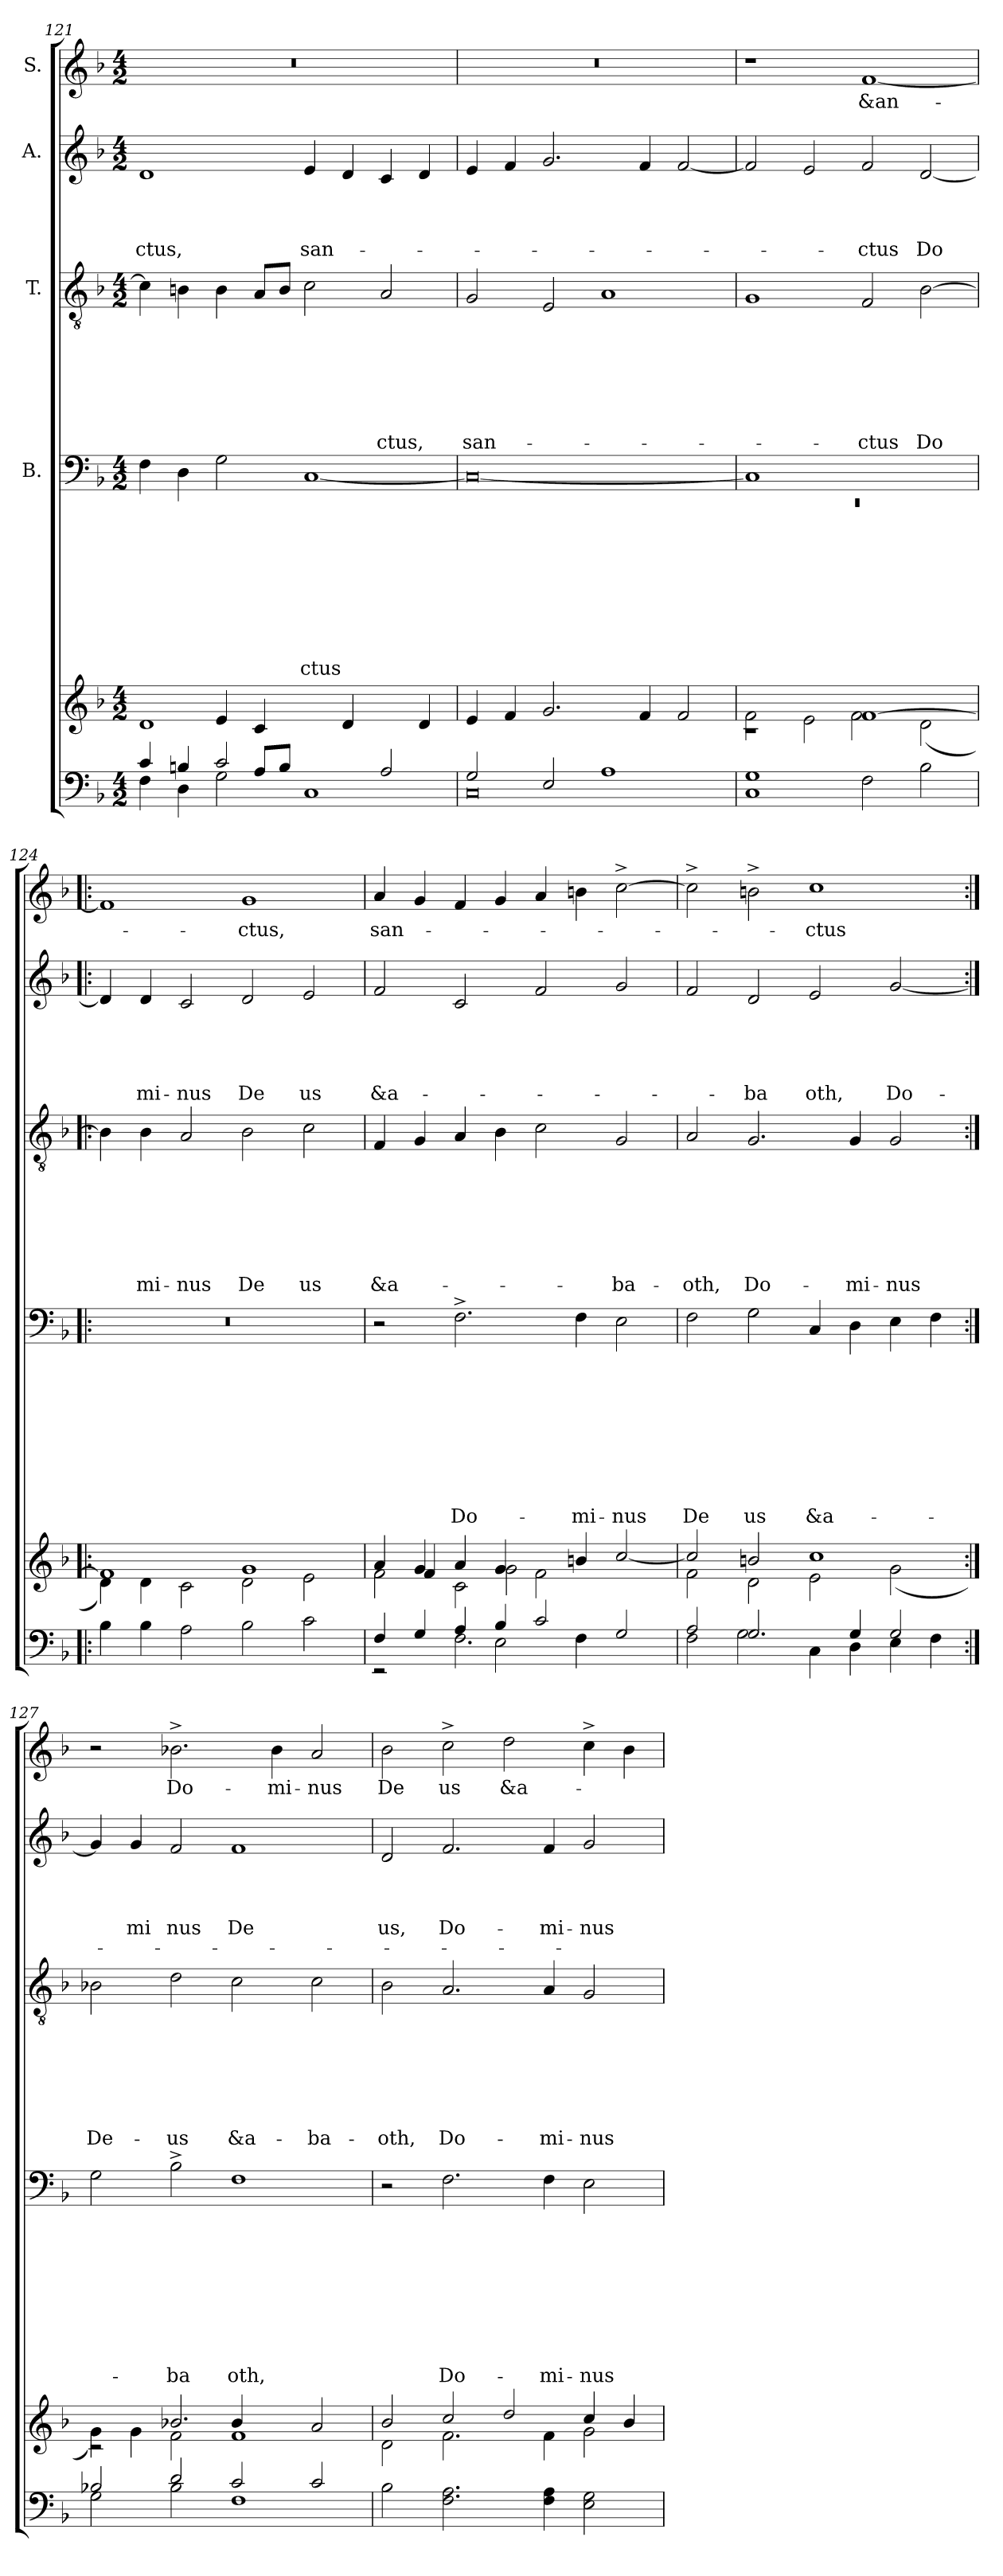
**kern	**kern	**kern	**text	**text	**text	**text	**text	**text	**text	**text	**text	**kern	**text	**text	**text	**text	**text	**text	**text	**kern	**text	**text	**text	**text	**text	**kern	**text
*part5	*part5	*part4	*part4	*part4	*part4	*part4	*part4	*part4	*part4	*part4	*part4	*part3	*part3	*part3	*part3	*part3	*part3	*part3	*part3	*part2	*part2	*part2	*part2	*part2	*part2	*part1	*part1
*staff6	*staff5	*staff4	*staff4	*staff4	*staff4	*staff4	*staff4	*staff4	*staff4	*staff4	*staff4	*staff3	*staff3	*staff3	*staff3	*staff3	*staff3	*staff3	*staff3	*staff2	*staff2	*staff2	*staff2	*staff2	*staff2	*staff1	*staff1
*	*	*I"B.	*	*	*	*	*	*	*	*	*	*I"T.	*	*	*	*	*	*	*	*I"A.	*	*	*	*	*	*I"S.	*
*clefF4	*clefG2	*clefF4	*	*	*	*	*	*	*	*	*	*clefGv2	*	*	*	*	*	*	*	*clefG2	*	*	*	*	*	*clefG2	*
*k[b-]	*k[b-]	*k[b-]	*	*	*	*	*	*	*	*	*	*k[b-]	*	*	*	*	*	*	*	*k[b-]	*	*	*	*	*	*k[b-]	*
*F:	*F:	*F:	*	*	*	*	*	*	*	*	*	*F:	*	*	*	*	*	*	*	*F:	*	*	*	*	*	*F:	*
*M4/2	*M4/2	*M4/2	*	*	*	*	*	*	*	*	*	*M4/2	*	*	*	*	*	*	*	*M4/2	*	*	*	*	*	*M4/2	*
=121	=121	=121	=121	=121	=121	=121	=121	=121	=121	=121	=121	=121	=121	=121	=121	=121	=121	=121	=121	=121	=121	=121	=121	=121	=121	=121	=121
*^	*^	*	*	*	*	*	*	*	*	*	*	*	*	*	*	*	*	*	*	*	*	*	*	*	*	*	*
*	*^	*	*^	*	*	*	*	*	*	*	*	*	*	*	*	*	*	*	*	*	*	*	*	*	*	*	*	*	*
!	!	!	!	!	!	!	!	!	!	!	!	!	!	!	!	!	!	!	!	!	!	!	!	!	!	!	!	!LO:LY:b	!	!LO:N:vis=1	!
4F\	4c/	4ryy	1d	2ryy	2.ryy	4F\	.	.	.	.	.	.	.	.	.	4c\]	.	.	.	.	.	.	.	1d	.	.	.	-ctus,	.	0r	.
4D\	4Bn/	4B/	.	.	.	4D\	.	.	.	.	.	.	.	.	.	4Bn\	.	.	.	.	.	.	.	.	.	.	.	.	.	.	.
2G\	2c/	4ryy	.	4e/	.	2G\	.	.	.	.	.	.	.	.	.	4B\	.	.	.	.	.	.	.	.	.	.	.	.	.	.	.
.	.	8A/L	.	2ryy	4c/	.	.	.	.	.	.	.	.	.	.	8A/L	.	.	.	.	.	.	.	.	.	.	.	.	.	.	.
.	.	8B/J	.	.	.	.	.	.	.	.	.	.	.	.	.	8B/J	.	.	.	.	.	.	.	.	.	.	.	.	.	.	.
!	!	!	!	!	!	!	!	!	!	!	!	!	!	!	!LO:LY:b	!	!	!	!	!	!	!	!	!	!	!	!	!LO:LY:b	!	!	!
1ryy	2ryy	(<1C	1ryy	.	2.ryy	[<1C	.	.	.	.	.	.	.	.	-ctus	2c\	.	.	.	.	.	.	.	4e/	.	.	.	san-	.	.	.
.	.	.	.	4d/	.	.	.	.	.	.	.	.	.	.	.	.	.	.	.	.	.	.	.	4d/	.	.	.	.	.	.	.
!	!	!	!	!	!	!	!	!	!	!	!	!	!	!	!	!	!	!	!	!	!	!	!LO:LY:b	!	!	!	!	!	!	!	!
.	2A/	.	.	2ryy	.	.	.	.	.	.	.	.	.	.	.	2A/	.	.	.	.	.	.	-ctus,	4c/	.	.	.	.	.	.	.
.	.	.	.	.	4d/	.	.	.	.	.	.	.	.	.	.	.	.	.	.	.	.	.	.	4d/	.	.	.	.	.	.	.
*	*v	*v	*	*	*	*	*	*	*	*	*	*	*	*	*	*	*	*	*	*	*	*	*	*	*	*	*	*	*	*	*
=122	=122	=122	=122	=122	=122	=122	=122	=122	=122	=122	=122	=122	=122	=122	=122	=122	=122	=122	=122	=122	=122	=122	=122	=122	=122	=122	=122	=122	=122	=122
!	!	!	!	!	!	!	!	!	!	!	!	!	!	!	!	!	!	!	!	!	!	!LO:LY:b	!	!	!	!	!	!	!LO:N:vis=1	!
*	*	*v	*v	*v	*	*	*	*	*	*	*	*	*	*	*	*	*	*	*	*	*	*	*	*	*	*	*	*	*	*
2G/	0C	4e/	0C_	.	.	.	.	.	.	.	.	.	2G/	.	.	.	.	.	.	san-	4e/	.	.	.	.	.	0r	.
.	.	4f/	.	.	.	.	.	.	.	.	.	.	.	.	.	.	.	.	.	.	4f/	.	.	.	.	.	.	.
2E/	.	2.g/	.	.	.	.	.	.	.	.	.	.	2E/	.	.	.	.	.	.	.	2.g/	.	.	.	.	.	.	.
1A	.	.	.	.	.	.	.	.	.	.	.	.	1A	.	.	.	.	.	.	.	.	.	.	.	.	.	.	.
.	.	4f/	.	.	.	.	.	.	.	.	.	.	.	.	.	.	.	.	.	.	4f/	.	.	.	.	.	.	.
.	.	2f/	.	.	.	.	.	.	.	.	.	.	.	.	.	.	.	.	.	.	[<2f/	.	.	.	.	.	.	.
=123	=123	=123	=123	=123	=123	=123	=123	=123	=123	=123	=123	=123	=123	=123	=123	=123	=123	=123	=123	=123	=123	=123	=123	=123	=123	=123	=123	=123
*	*	*^	*^	*	*	*	*	*	*	*	*	*	*	*	*	*	*	*	*	*	*	*	*	*	*	*	*	*
!	!	!	!	!	!LO:N:vis=1	!	!	!	!	!	!	!	!	!	!	!	!	!	!	!	!	!	!	!	!	!	!	!	!	!
1G	1C	2f\)	1rc	1C]	0rEE	.	.	.	.	.	.	.	.	.	1G	.	.	.	.	.	.	.	2f/]	.	.	.	.	.	1r	.
.	.	2e\	.	.	.	.	.	.	.	.	.	.	.	.	.	.	.	.	.	.	.	.	2e/	.	.	.	.	.	.	.
!	!	!	!	!	!	!	!	!	!	!	!	!	!	!	!	!	!	!	!	!	!	!LO:LY:b	!	!	!	!	!LO:LY:b	!	!	!LO:LY:b
1ryy	2F\	[<1f	2f\	1ryy	.	.	.	.	.	.	.	.	.	.	2F/	.	.	.	.	.	.	-ctus	2f/	.	.	.	-ctus	.	[<1f	&an-
!	!	!	!	!	!	!	!	!	!	!	!	!	!	!	!	!	!	!	!	!	!	!LO:LY:b	!	!	!	!	!LO:LY:b	!	!	!
.	2B-\	.	(<2d\	.	.	.	.	.	.	.	.	.	.	.	[<2B-\	.	.	.	.	.	.	Do	[<2d/	.	.	.	Do	.	.	.
*	*	*	*	*v	*v	*	*	*	*	*	*	*	*	*	*	*	*	*	*	*	*	*	*	*	*	*	*	*	*	*
!!LO:LB:g=z
=124!|:	=124!|:	=124!|:	=124!|:	=124!|:	=124!|:	=124!|:	=124!|:	=124!|:	=124!|:	=124!|:	=124!|:	=124!|:	=124!|:	=124!|:	=124!|:	=124!|:	=124!|:	=124!|:	=124!|:	=124!|:	=124!|:	=124!|:	=124!|:	=124!|:	=124!|:	=124!|:	=124!|:	=124!|:	=124!|:
!	!	!	!	!LO:N:vis=1	!	!	!	!	!	!	!	!	!	!	!	!	!	!	!	!	!	!	!	!	!	!	!	!	!
*v	*v	*	*	*	*	*	*	*	*	*	*	*	*	*	*	*	*	*	*	*	*	*	*	*	*	*	*	*	*
4B-\	1f]	4d\)	0r	.	.	.	.	.	.	.	.	.	4B-\]	.	.	.	.	.	.	.	4d/]	.	.	.	.	.	1f]	.
!	!	!	!	!	!	!	!	!	!	!	!	!	!	!	!	!	!	!	!	!LO:LY:b	!	!	!	!	!	!LO:LY:b	!	!
4B-\	.	4d\	.	.	.	.	.	.	.	.	.	.	4B-\	.	.	.	.	.	.	mi-	4d/	.	.	.	.	mi-	.	.
!	!	!	!	!	!	!	!	!	!	!	!	!	!	!	!	!	!	!	!	!LO:LY:b	!	!	!	!	!	!LO:LY:b	!	!
2A\	.	2c\	.	.	.	.	.	.	.	.	.	.	2A/	.	.	.	.	.	.	-nus	2c/	.	.	.	.	-nus	.	.
!	!	!	!	!	!	!	!	!	!	!	!	!	!	!	!	!	!	!	!	!LO:LY:b	!	!	!	!	!	!LO:LY:b	!	!LO:LY:b
2B-\	2d\	1g	.	.	.	.	.	.	.	.	.	.	2B-\	.	.	.	.	.	.	De	2d/	.	.	.	.	De	1g	-ctus,
!	!	!	!	!	!	!	!	!	!	!	!	!	!	!	!	!	!	!	!	!LO:LY:b	!	!	!	!	!	!LO:LY:b	!	!
2c\	2e\	.	.	.	.	.	.	.	.	.	.	.	2c\	.	.	.	.	.	.	us	2e/	.	.	.	.	us	.	.
=125	=125	=125	=125	=125	=125	=125	=125	=125	=125	=125	=125	=125	=125	=125	=125	=125	=125	=125	=125	=125	=125	=125	=125	=125	=125	=125	=125	=125
*^	*^	*	*	*	*	*	*	*	*	*	*	*	*	*	*	*	*	*	*	*	*	*	*	*	*	*	*	*
*	*^	*	*	*^	*	*	*	*	*	*	*	*	*	*	*	*	*	*	*	*	*	*	*	*	*	*	*	*	*	*
!	!	!	!	!	!	!	!	!	!	!	!	!	!	!	!	!	!	!	!	!	!	!	!	!LO:LY:b	!	!	!	!	!	!LO:LY:b	!	!LO:LY:b
4F/	2rEE	2.ryy	2f\	4a/	4ryy	2.ryy	2r	.	.	.	.	.	.	.	.	.	4F/	.	.	.	.	.	.	&a-	2f/	.	.	.	.	&a-	4a/	san-
4G/	.	.	.	4g/	4f/	.	.	.	.	.	.	.	.	.	.	.	4G/	.	.	.	.	.	.	.	.	.	.	.	.	.	4g/	.
!	!	!	!	!	!	!	!	!	!	!	!	!	!	!	!	!LO:LY:b	!	!	!	!	!	!	!	!	!	!	!	!	!	!	!	!
2.F\	4A/	.	4a/	2c\	4ryy	.	2.F^>\	.	.	.	.	.	.	.	.	Do-	4A/	.	.	.	.	.	.	.	2c/	.	.	.	.	.	4f/	.
.	4B-/	2E\	2ryy	.	4g/	2g\	.	.	.	.	.	.	.	.	.	.	4B-\	.	.	.	.	.	.	.	.	.	.	.	.	.	4g/	.
.	2c/	.	.	1ryy	2f\	.	.	.	.	.	.	.	.	.	.	.	2c\	.	.	.	.	.	.	.	2f/	.	.	.	.	.	4a/	.
!	!	!	!	!	!	!	!	!	!	!	!	!	!	!	!	!LO:LY:b	!	!	!	!	!	!	!	!	!	!	!	!	!	!	!	!
4F\	.	2.ryy	4bn/	.	.	2.ryy	4F\	.	.	.	.	.	.	.	.	-mi-	.	.	.	.	.	.	.	.	.	.	.	.	.	.	4bn\	.
!	!	!	!	!	!	!	!	!	!	!	!	!	!	!	!	!LO:LY:b	!	!	!	!	!	!	!	!LO:LY:b	!	!	!	!	!	!	!	!
2G/	2ryy	.	[>2cc/	.	2ryy	.	2E\	.	.	.	.	.	.	.	.	-nus	2G/	.	.	.	.	.	.	-ba-	2g/	.	.	.	.	.	[>2cc^>\	.
*	*v	*v	*	*	*	*	*	*	*	*	*	*	*	*	*	*	*	*	*	*	*	*	*	*	*	*	*	*	*	*	*	*
*	*	*	*	*v	*v	*	*	*	*	*	*	*	*	*	*	*	*	*	*	*	*	*	*	*	*	*	*	*	*	*	*
=126	=126	=126	=126	=126	=126	=126	=126	=126	=126	=126	=126	=126	=126	=126	=126	=126	=126	=126	=126	=126	=126	=126	=126	=126	=126	=126	=126	=126	=126	=126
!	!	!	!	!	!	!	!	!	!	!	!	!	!	!LO:LY:b	!	!	!	!	!	!	!	!LO:LY:b	!	!	!	!	!	!	!	!
*	*	*	*v	*v	*	*	*	*	*	*	*	*	*	*	*	*	*	*	*	*	*	*	*	*	*	*	*	*	*	*
2F\	2A/	2cc/]	2f\	2F\	.	.	.	.	.	.	.	.	De	2A/	.	.	.	.	.	.	-oth,	2f/	.	.	.	.	.	2cc^>\]	.
!	!	!	!	!	!	!	!	!	!	!	!	!	!LO:LY:b	!	!	!	!	!	!	!	!LO:LY:b	!	!	!	!	!	!LO:LY:b	!	!
2.G/	2G\	2d\	2bn/	2G\	.	.	.	.	.	.	.	.	us	2.G/	.	.	.	.	.	.	Do-	2d/	.	.	.	.	-ba	2bn^>\	.
!	!	!	!	!	!	!	!	!	!	!	!	!	!LO:LY:b	!	!	!	!	!	!	!	!	!	!	!	!	!	!LO:LY:b	!	!LO:LY:b
.	4C\	1cc	2e\	4C/	.	.	.	.	.	.	.	.	&a-	.	.	.	.	.	.	.	.	2e/	.	.	.	.	oth,	1cc	-ctus
!	!	!	!	!	!	!	!	!	!	!	!	!	!	!	!	!	!	!	!	!	!LO:LY:b	!	!	!	!	!	!	!	!
4D\	4G/	.	.	4D\	.	.	.	.	.	.	.	.	.	4G/	.	.	.	.	.	.	-mi-	.	.	.	.	.	.	.	.
!	!	!	!	!	!	!	!	!	!	!	!	!	!	!	!	!	!	!	!	!	!LO:LY:b	!	!	!	!	!	!LO:LY:b	!	!
2G/	4E\	.	(<2g\	4E\	.	.	.	.	.	.	.	.	.	2G/	.	.	.	.	.	.	-nus	[<2g/	.	.	.	.	Do-	.	.
.	4F\	.	.	4F\	.	.	.	.	.	.	.	.	.	.	.	.	.	.	.	.	.	.	.	.	.	.	.	.	.
=127:|!	=127:|!	=127:|!	=127:|!	=127:|!	=127:|!	=127:|!	=127:|!	=127:|!	=127:|!	=127:|!	=127:|!	=127:|!	=127:|!	=127:|!	=127:|!	=127:|!	=127:|!	=127:|!	=127:|!	=127:|!	=127:|!	=127:|!	=127:|!	=127:|!	=127:|!	=127:|!	=127:|!	=127:|!	=127:|!
*	*	*	*^	*	*	*	*	*	*	*	*	*	*	*	*	*	*	*	*	*	*	*	*	*	*	*	*	*	*
!	!	!	!	!	!	!	!	!	!	!	!	!	!	!	!	!	!	!	!	!	!	!LO:LY:b	!	!	!	!	!	!	!	!
2G\	2B-X/	4g\)	2rc	1ryy	2G\	.	.	.	.	.	.	.	.	.	2B-X\	.	.	.	.	.	.	De-	4g/]	.	.	.	.	.	2r	.
!	!	!	!	!	!	!	!	!	!	!	!	!	!	!	!	!	!	!	!	!	!	!	!	!	!	!	!LO:LY:b	!	!	!
.	.	4g\	.	.	.	.	.	.	.	.	.	.	.	.	.	.	.	.	.	.	.	.	4g/	.	.	.	mi	.	.	.
!	!	!	!	!	!	!	!	!	!	!	!	!	!	!LO:LY:b	!	!	!	!	!	!	!	!LO:LY:b	!	!	!	!	!LO:LY:b	!	!	!LO:LY:b
2d/	2B-\	2f\	2.b-X/	.	2B-^>\	.	.	.	.	.	.	.	.	-ba	2d\	.	.	.	.	.	.	-us	2f/	.	.	.	nus	.	2.b-X^>\	Do-
!	!	!	!	!	!	!	!	!	!	!	!	!	!	!LO:LY:b	!	!	!	!	!	!	!	!LO:LY:b	!	!	!	!	!LO:LY:b	!	!	!
1F	2c/	1f	.	4b-/	1F	.	.	.	.	.	.	.	.	oth,	2c\	.	.	.	.	.	.	&a-	1f	.	.	.	De	.	.	.
!	!	!	!	!	!	!	!	!	!	!	!	!	!	!	!	!	!	!	!	!	!	!	!	!	!	!	!	!	!	!LO:LY:b
.	.	.	2.ryy	4ryy	.	.	.	.	.	.	.	.	.	.	.	.	.	.	.	.	.	.	.	.	.	.	.	.	4b-\	-mi-
!	!	!	!	!	!	!	!	!	!	!	!	!	!	!	!	!	!	!	!	!	!	!LO:LY:b	!	!	!	!	!	!	!	!LO:LY:b
.	2c/	.	.	2a/	.	.	.	.	.	.	.	.	.	.	2c\	.	.	.	.	.	.	-ba-	.	.	.	.	.	.	2a/	-nus
=128	=128	=128	=128	=128	=128	=128	=128	=128	=128	=128	=128	=128	=128	=128	=128	=128	=128	=128	=128	=128	=128	=128	=128	=128	=128	=128	=128	=128	=128	=128
!	!	!	!	!	!	!	!	!	!	!	!	!	!	!	!	!	!	!	!	!	!	!LO:LY:b	!	!	!	!	!LO:LY:b	!	!	!LO:LY:b
*v	*v	*	*	*	*	*	*	*	*	*	*	*	*	*	*	*	*	*	*	*	*	*	*	*	*	*	*	*	*	*
*	*	*v	*v	*	*	*	*	*	*	*	*	*	*	*	*	*	*	*	*	*	*	*	*	*	*	*	*	*	*
2B-\	2d\	2b-/	2r	.	.	.	.	.	.	.	.	.	2B-\	.	.	.	.	.	.	-oth,	2d/	.	.	.	us,	.	2b-\	De
!	!	!	!	!	!	!	!	!	!	!	!	!LO:LY:b	!	!	!	!	!	!	!	!LO:LY:b	!	!	!	!	!LO:LY:b	!	!	!LO:LY:b
2.F\ 2.A\	2.f\	2cc/	2.F\	.	.	.	.	.	.	.	.	Do-	2.A/	.	.	.	.	.	.	Do-	2.f/	.	.	.	Do-	.	2cc^>\	us
!	!	!	!	!	!	!	!	!	!	!	!	!	!	!	!	!	!	!	!	!	!	!	!	!	!	!	!	!LO:LY:b
.	.	2dd/	.	.	.	.	.	.	.	.	.	.	.	.	.	.	.	.	.	.	.	.	.	.	.	.	2dd\	&a-
!	!	!	!	!	!	!	!	!	!	!	!	!LO:LY:b	!	!	!	!	!	!	!	!LO:LY:b	!	!	!	!	!LO:LY:b	!	!	!
4F\ 4A\	4f\	.	4F\	.	.	.	.	.	.	.	.	-mi-	4A/	.	.	.	.	.	.	-mi-	4f/	.	.	.	-mi-	.	.	.
!	!	!	!	!	!	!	!	!	!	!	!	!LO:LY:b	!	!	!	!	!	!	!	!LO:LY:b	!	!	!	!	!LO:LY:b	!	!	!
2E\ 2G\	2g\	4cc/	2E\	.	.	.	.	.	.	.	.	-nus	2G/	.	.	.	.	.	.	-nus	2g/	.	.	.	-nus	.	4cc^>\	.
.	.	4b-/	.	.	.	.	.	.	.	.	.	.	.	.	.	.	.	.	.	.	.	.	.	.	.	.	4b-\	.
*	*v	*v	*	*	*	*	*	*	*	*	*	*	*	*	*	*	*	*	*	*	*	*	*	*	*	*	*	*
=	=	=	=	=	=	=	=	=	=	=	=	=	=	=	=	=	=	=	=	=	=	=	=	=	=	=	=
*-	*-	*-	*-	*-	*-	*-	*-	*-	*-	*-	*-	*-	*-	*-	*-	*-	*-	*-	*-	*-	*-	*-	*-	*-	*-	*-	*-
